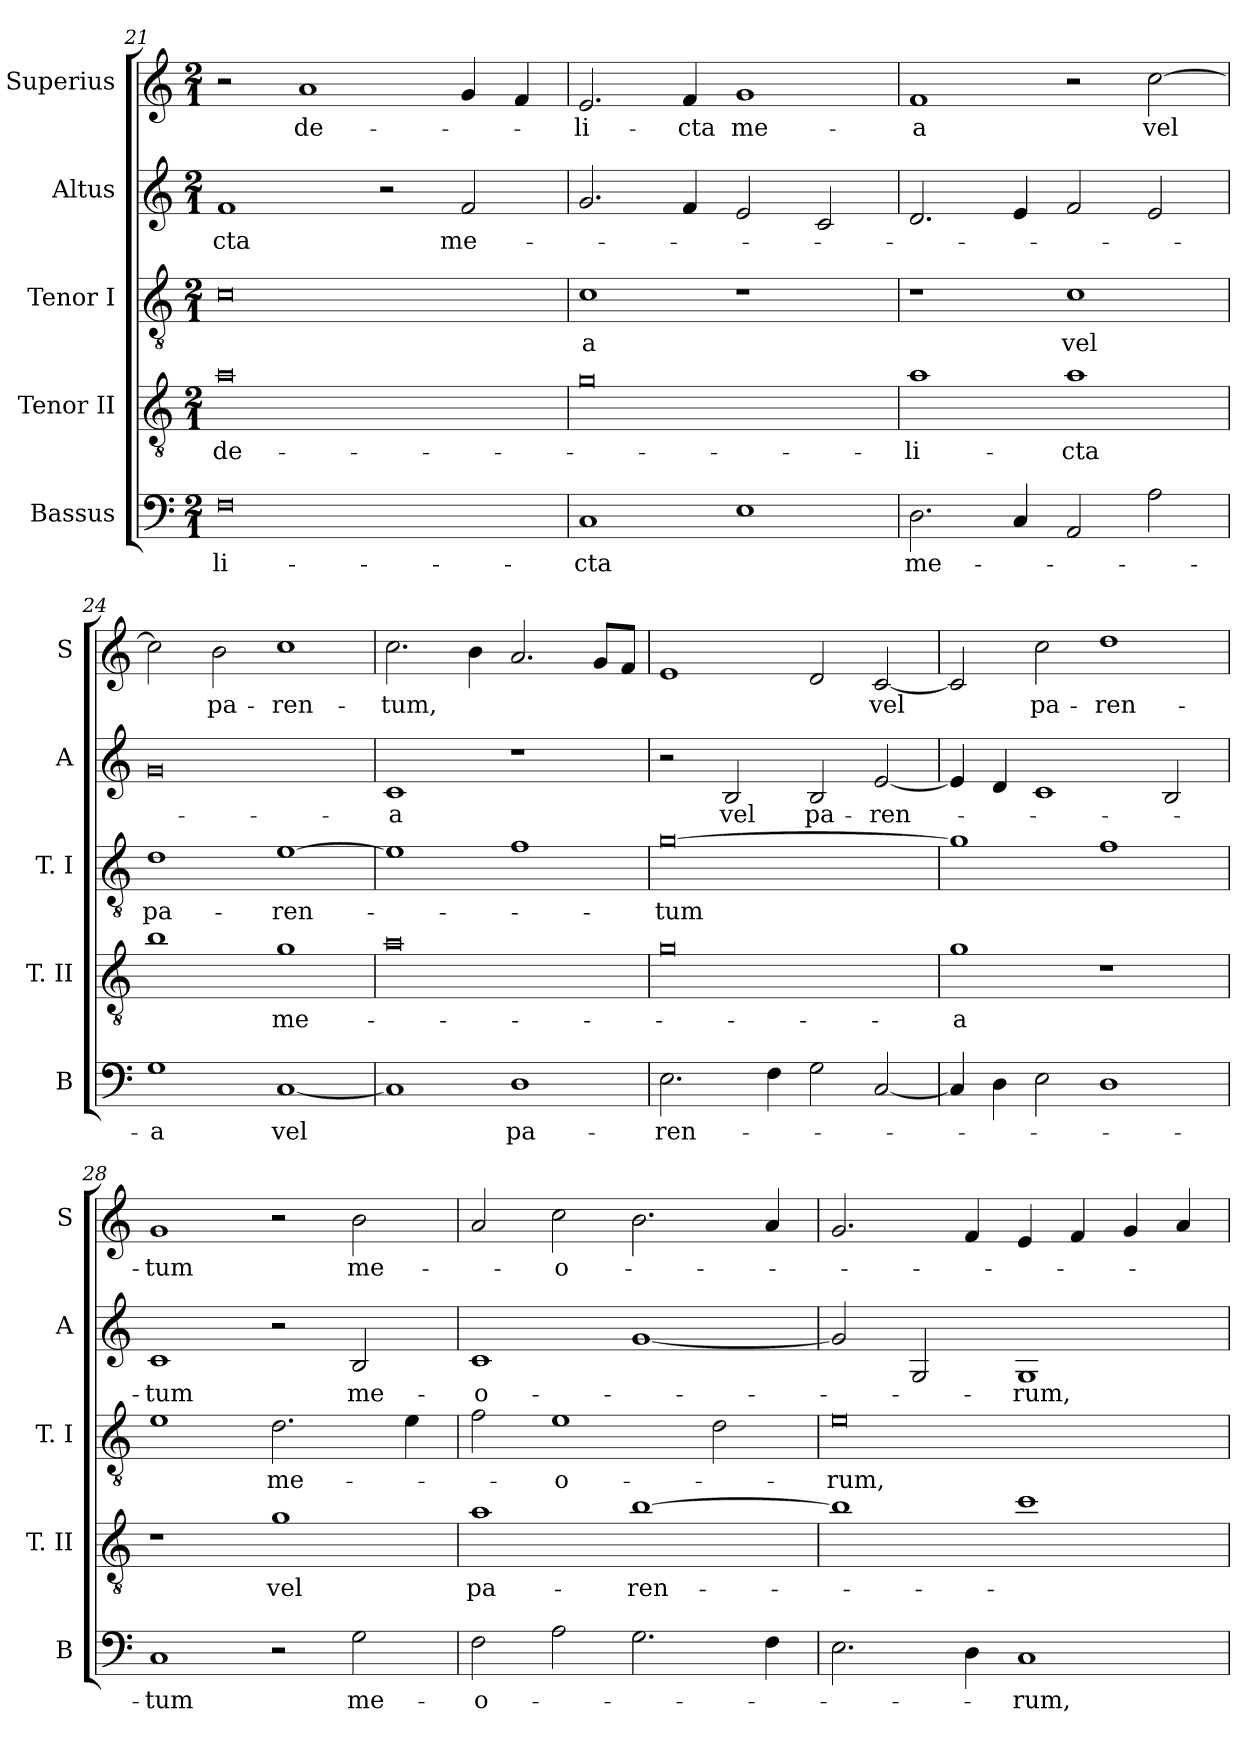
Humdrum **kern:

**kern	**text	**kern	**text	**kern	**text	**kern	**text	**kern	**text
*part5	*part5	*part4	*part4	*part3	*part3	*part2	*part2	*part1	*part1
*staff5	*staff5	*staff4	*staff4	*staff3	*staff3	*staff2	*staff2	*staff1	*staff1
*I"Bassus	*	*I"Tenor II	*	*I"Tenor I	*	*I"Altus	*	*I"Superius	*
*I'B	*	*I'T. II	*	*I'T. I	*	*I'A	*	*I'S	*
*clefF4	*	*clefGv2	*	*clefGv2	*	*clefG2	*	*clefG2	*
*k[]	*	*k[]	*	*k[]	*	*k[]	*	*k[]	*
*C:	*	*C:	*	*C:	*	*C:	*	*C:	*
*M2/1	*	*M2/1	*	*M2/1	*	*M2/1	*	*M2/1	*
=21	=21	=21	=21	=21	=21	=21	=21	=21	=21
0F	-li-	0a	de-	0c	.	1f	-cta	2r	.
.	.	.	.	.	.	.	.	1a	de-
.	.	.	.	.	.	2r	.	.	.
.	.	.	.	.	.	2f	me-	4g	.
.	.	.	.	.	.	.	.	4f	.
=22	=22	=22	=22	=22	=22	=22	=22	=22	=22
1C	-cta	0g	.	1c	-a	2.g	.	2.e	-li-
.	.	.	.	.	.	4f	.	4f	-cta
1E	.	.	.	1r	.	2e	.	1g	me-
.	.	.	.	.	.	2c	.	.	.
=23	=23	=23	=23	=23	=23	=23	=23	=23	=23
2.D	me-	1a	-li-	1r	.	2.d	.	1f	-a
4C	.	.	.	.	.	4e	.	.	.
2AA	.	1a	-cta	1c	vel	2f	.	2r	.
2A	.	.	.	.	.	2e	.	[2cc	vel
=24	=24	=24	=24	=24	=24	=24	=24	=24	=24
1G	-a	1b	.	1d	pa-	0g	.	2cc]	.
.	.	.	.	.	.	.	.	2b	pa-
[1C	vel	1g	me-	[1e	-ren-	.	.	1cc	-ren-
=25	=25	=25	=25	=25	=25	=25	=25	=25	=25
1C]	.	0a	.	1e]	.	1c	-a	2.cc	-tum,
.	.	.	.	.	.	.	.	4b	.
1D	pa-	.	.	1f	.	1r	.	2.a	.
.	.	.	.	.	.	.	.	8gL	.
.	.	.	.	.	.	.	.	8fJ	.
=26	=26	=26	=26	=26	=26	=26	=26	=26	=26
2.E	-ren-	0g	.	[0g	-tum	2r	.	1e	.
.	.	.	.	.	.	2B	vel	.	.
4F	.	.	.	.	.	.	.	.	.
2G	.	.	.	.	.	2B	pa-	2d	.
[2C	.	.	.	.	.	[2e	-ren-	[2c	vel
=27	=27	=27	=27	=27	=27	=27	=27	=27	=27
4C]	.	1g	-a	1g]	.	4e]	.	2c]	.
4D	.	.	.	.	.	4d	.	.	.
2E	.	.	.	.	.	1c	.	2cc	pa-
1D	.	1r	.	1f	.	.	.	1dd	-ren-
.	.	.	.	.	.	2B	.	.	.
=28	=28	=28	=28	=28	=28	=28	=28	=28	=28
1C	-tum	1r	.	1e	.	1c	-tum	1g	-tum
2r	.	1g	vel	2.d	me-	2r	.	2r	.
2G	me-	.	.	.	.	2B	me-	2b	me-
.	.	.	.	4e	.	.	.	.	.
=29	=29	=29	=29	=29	=29	=29	=29	=29	=29
2F	-o-	1a	pa-	2f	.	1c	-o-	2a	.
2A	.	.	.	1e	-o-	.	.	2cc	-o-
2.G	.	[1b	-ren-	.	.	[1g	.	2.b	.
.	.	.	.	2d	.	.	.	.	.
4F	.	.	.	.	.	.	.	4a	.
=30	=30	=30	=30	=30	=30	=30	=30	=30	=30
2.E	.	1b]	.	0e	-rum,	2g]	.	2.g	.
.	.	.	.	.	.	2G	.	.	.
4D	.	.	.	.	.	.	.	4f	.
1C	-rum,	1cc	.	.	.	1G	-rum,	4e	.
.	.	.	.	.	.	.	.	4f	.
.	.	.	.	.	.	.	.	4g	.
.	.	.	.	.	.	.	.	4a	.
=	=	=	=	=	=	=	=	=	=
*-	*-	*-	*-	*-	*-	*-	*-	*-	*-
